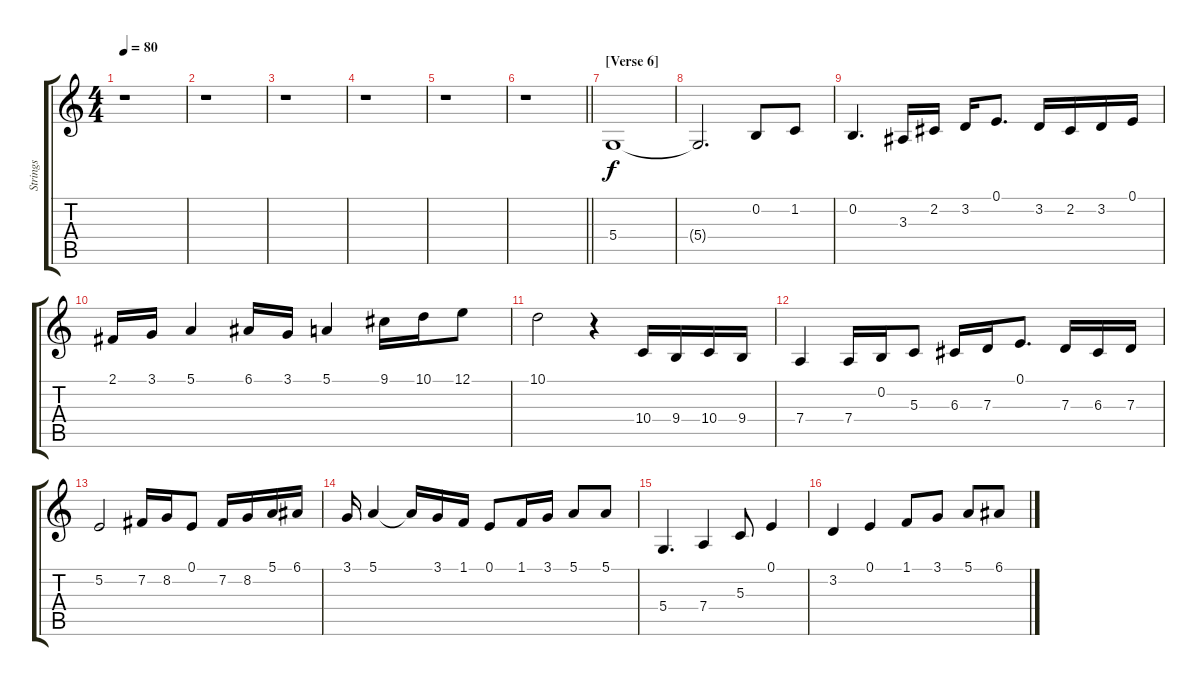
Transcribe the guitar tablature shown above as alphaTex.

\track ("Strings       " "Strings   ") {instrument stringensemble1}
\staff {score tabs}
\tuning (E4 B3 G3 D3 A2 E2) {hide}
\ts (4 4)
\tempo 80
\clef g2
\ks c
r.1{dy f} |
r.1 |
r.1 |
r.1 |
r.1 |
\barLineRight lightlight
r.1 |
\section ("" "[Verse 6]")
5.4.1 |
5.4{t}.2{d} 0.2.8 1.2.8 |
0.2.4{d} 3.3.16 2.2.16 3.2.16 0.1.8{d} 3.2.16 2.2.16 3.2.16 0.1.16 |
2.1.16 3.1.16 5.1.4 6.1.16 3.1.16 5.1.4 9.1.16 10.1.16 12.1.8 |
10.1.2 r.4 10.4.16 9.4.16 10.4.16 9.4.16 |
7.4.4 7.4.16 0.2.16 5.3.8 6.3.16 7.3.16 0.1.8{d} 7.3.16 6.3.16 7.3.16 |
5.2.2 7.2.16 8.2.16 0.1.8 7.2.16 8.2.16 5.1.16 6.1.16 |
3.1.16 5.1.4 5.1{t}.16 3.1.16 1.1.16 0.1.8 1.1.16 3.1.16 5.1.8 5.1.8 |
5.4.4{d} 7.4.4 5.3.8 0.1.4 |
3.2.4 0.1.4 1.1.8 3.1.8 5.1.8 6.1.8
